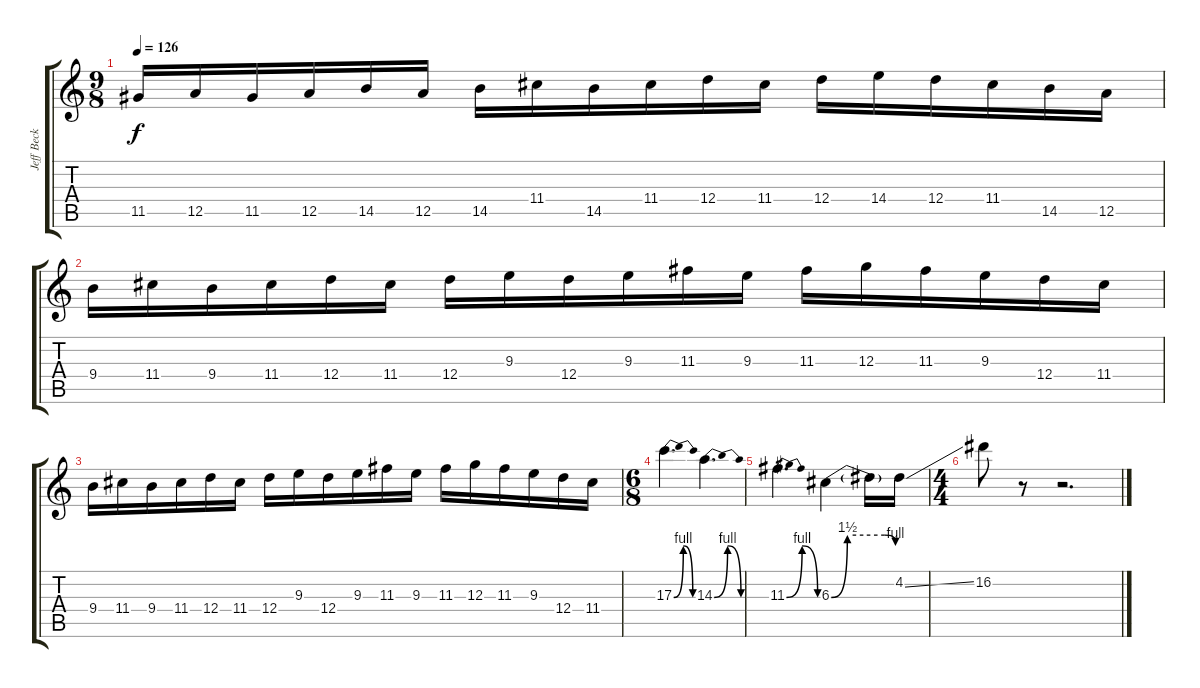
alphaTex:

\track ("Jeff Beck" "Jeff Beck") {instrument overdrivenguitar}
\staff {score tabs}
\tuning (E4 B3 G3 D3 A2 E2) {hide}
\ts (9 8)
\tempo 126
\clef g2
\ks c
11.5.16{dy f} 12.5.16 11.5.16 12.5.16 14.5.16 12.5.16 14.5.16 11.4.16 14.5.16 11.4.16 12.4.16 11.4.16 12.4.16 14.4.16 12.4.16 11.4.16 14.5.16 12.5.16 |
9.4.16 11.4.16 9.4.16 11.4.16 12.4.16 11.4.16 12.4.16 9.3.16 12.4.16 9.3.16 11.3.16 9.3.16 11.3.16 12.3.16 11.3.16 9.3.16 12.4.16 11.4.16 |
9.4.16 11.4.16 9.4.16 11.4.16 12.4.16 11.4.16 12.4.16 9.3.16 12.4.16 9.3.16 11.3.16 9.3.16 11.3.16 12.3.16 11.3.16 9.3.16 12.4.16 11.4.16 |
\ts (6 8)
17.3{be (bendrelease 0 0 15 4 50 4 60 0)}.4{d} 14.3{be (bendrelease 0 0 15 4 50 4 60 0)}.4{d} |
11.3{be (bendrelease 0 0 15 4 50 4 60 0)}.4{d} 6.3{be (custom 0 0 15 6 30 6 50 6 60 4)}.4 6.3{t}.16 4.2{ss}.16 |
\ts (4 4)
16.2.8 r.8 r.2{d}
